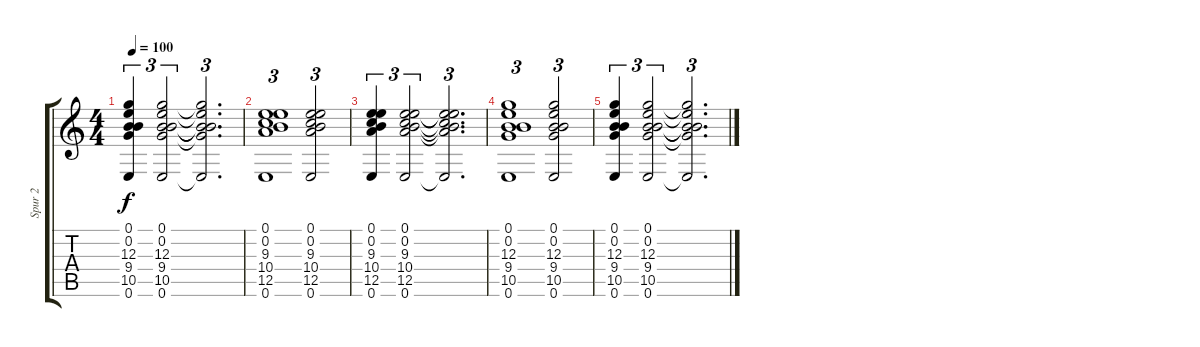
\track ("Spur 2" "Spur 2") {instrument distortionguitar}
\staff {score tabs}
\tuning (E4 B3 G3 D3 A2 E2) {hide}
\ts (4 4)
\tempo 100
\clef g2
\ks c
(0.1 0.2 12.3 9.4 10.5 0.6).4{tu (3 2) dy f} (0.1 0.2 12.3 9.4 10.5 0.6).2{tu (3 2)} (0.1{t} 0.2{t} 12.3{t} 9.4{t} 10.5{t} 0.6{t}).2{d tu (3 2)} |
(0.1 0.2 9.3 10.4 12.5 0.6).1{tu (3 2) volume 4} (0.1 0.2 9.3 10.4 12.5 0.6).2{tu (3 2)} |
(0.1 0.2 9.3 10.4 12.5 0.6).4{tu (3 2)} (0.1 0.2 9.3 10.4 12.5 0.6).2{tu (3 2)} (0.1{t} 0.2{t} 9.3{t} 10.4{t} 12.5{t} 0.6{t}).2{d tu (3 2)} |
(0.1 0.2 12.3 9.4 10.5 0.6).1{tu (3 2)} (0.1 0.2 12.3 9.4 10.5 0.6).2{tu (3 2)} |
(0.1 0.2 12.3 9.4 10.5 0.6).4{tu (3 2)} (0.1 0.2 12.3 9.4 10.5 0.6).2{tu (3 2)} (0.1{t} 0.2{t} 12.3{t} 9.4{t} 10.5{t} 0.6{t}).2{d tu (3 2)}
